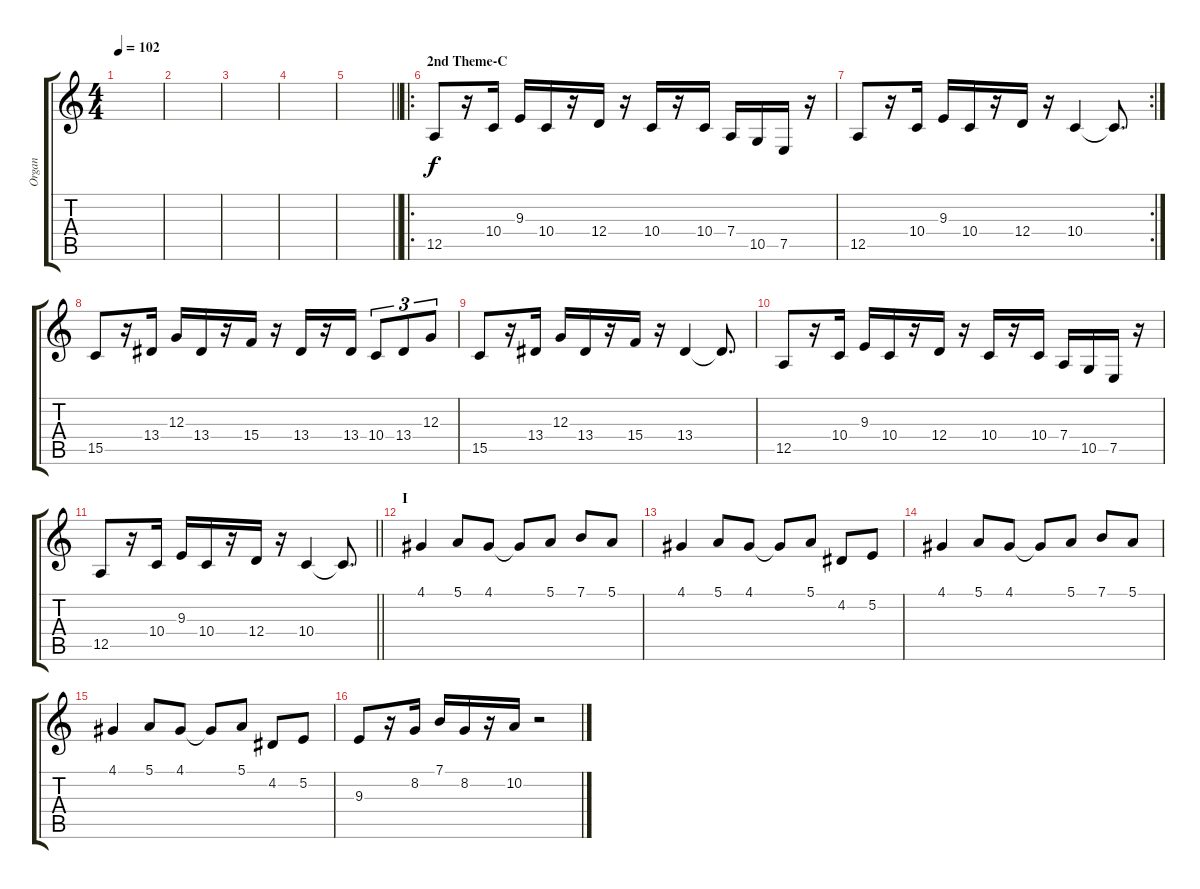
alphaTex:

\track ("Organ" "Organ") {instrument percussiveorgan}
\staff {score tabs}
\tuning (E4 B3 G3 D3 A2 E2) {hide}
\ts (4 4)
\tempo 102
\clef g2
\ks c
|
|
|
|
\barLineRight lightlight
|
\ro
\section ("" "2nd Theme-C")
12.5.8 r.16 10.4.16 9.3.16 10.4.16 r.16 12.4.16 r.16 10.4.16 r.16 10.4.16 7.4.16 10.5.16 7.5.16 r.16 |
\rc 2
12.5.8 r.16 10.4.16 9.3.16 10.4.16 r.16 12.4.16 r.16 10.4.4 10.4{t}.8{d} |
15.5.8 r.16 13.4.16 12.3.16 13.4.16 r.16 15.4.16 r.16 13.4.16 r.16 13.4.16 10.4.8{tu (3 2)} 13.4.8{tu (3 2)} 12.3.8{tu (3 2)} |
15.5.8 r.16 13.4.16 12.3.16 13.4.16 r.16 15.4.16 r.16 13.4.4 13.4{t}.8{d} |
12.5.8 r.16 10.4.16 9.3.16 10.4.16 r.16 12.4.16 r.16 10.4.16 r.16 10.4.16 7.4.16 10.5.16 7.5.16 r.16 |
\barLineRight lightlight
12.5.8 r.16 10.4.16 9.3.16 10.4.16 r.16 12.4.16 r.16 10.4.4 10.4{t}.8{d} |
\section ("" "I")
4.1.4 5.1.8 4.1.8 4.1{t}.8 5.1.8 7.1.8 5.1.8 |
4.1.4 5.1.8 4.1.8 4.1{t}.8 5.1.8 4.2.8 5.2.8 |
4.1.4 5.1.8 4.1.8 4.1{t}.8 5.1.8 7.1.8 5.1.8 |
4.1.4 5.1.8 4.1.8 4.1{t}.8 5.1.8 4.2.8 5.2.8 |
9.3.8 r.16 8.2.16 7.1.16 8.2.16 r.16 10.2.16 r.2
